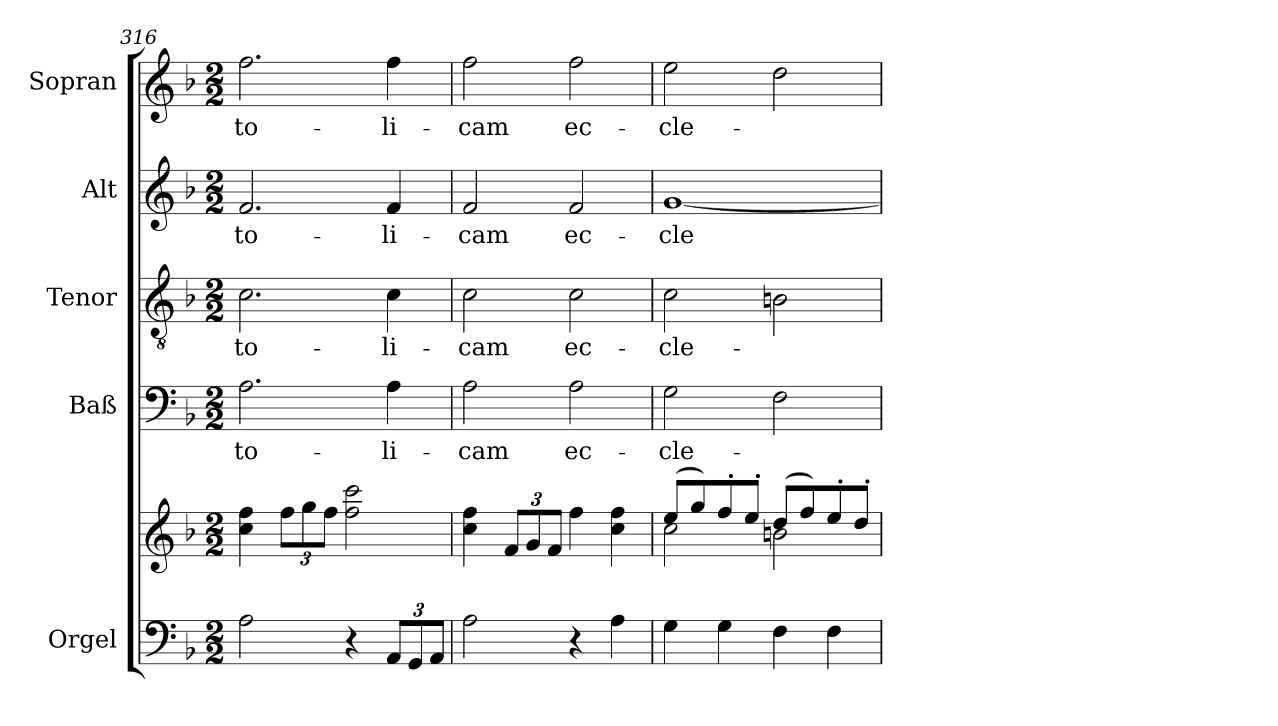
**kern	**kern	**kern	**text	**kern	**text	**kern	**text	**kern	**text
*part5	*part5	*part4	*part4	*part3	*part3	*part2	*part2	*part1	*part1
*staff6	*staff5	*staff4	*staff4	*staff3	*staff3	*staff2	*staff2	*staff1	*staff1
*I"Orgel	*	*I"Baß	*	*I"Tenor	*	*I"Alt	*	*I"Sopran	*
*I'Org.	*	*	*	*	*	*	*	*	*
*clefF4	*clefG2	*clefF4	*	*clefGv2	*	*clefG2	*	*clefG2	*
*k[b-]	*k[b-]	*k[b-]	*	*k[b-]	*	*k[b-]	*	*k[b-]	*
*F:	*F:	*F:	*	*F:	*	*F:	*	*F:	*
*M2/2	*M2/2	*M2/2	*	*M2/2	*	*M2/2	*	*M2/2	*
=316	=316	=316	=316	=316	=316	=316	=316	=316	=316
!	!	!	!LO:LY:b	!	!LO:LY:b	!	!LO:LY:b	!	!LO:LY:b
2A\	4cc\ 4ff\	2.A\	-to-	2.c\	-to-	2.f/	-to-	2.ff\	-to-
*	*Xbrackettup	*	*	*	*	*	*	*	*
.	12ff\L	.	.	.	.	.	.	.	.
.	12gg\	.	.	.	.	.	.	.	.
.	12ff\J	.	.	.	.	.	.	.	.
4r	2ff\ 2ccc\	.	.	.	.	.	.	.	.
!	!	!	!LO:LY:b	!	!LO:LY:b	!	!LO:LY:b	!	!LO:LY:b
12AA/L	.	4A\	-li-	4c\	-li-	4f/	-li-	4ff\	-li-
12GG/	.	.	.	.	.	.	.	.	.
12AA/J	.	.	.	.	.	.	.	.	.
=317	=317	=317	=317	=317	=317	=317	=317	=317	=317
!	!	!	!LO:LY:b	!	!LO:LY:b	!	!LO:LY:b	!	!LO:LY:b
2A\	4cc\ 4ff\	2A\	-cam	2c\	-cam	2f/	-cam	2ff\	-cam
.	12f/L	.	.	.	.	.	.	.	.
.	12g/	.	.	.	.	.	.	.	.
.	12f/J	.	.	.	.	.	.	.	.
!	!	!	!LO:LY:b	!	!LO:LY:b	!	!LO:LY:b	!	!LO:LY:b
4r	4ff\	2A\	ec-	2c\	ec-	2f/	ec-	2ff\	ec-
4A\	4cc\ 4ff\	.	.	.	.	.	.	.	.
=318	=318	=318	=318	=318	=318	=318	=318	=318	=318
*	*^	*	*	*	*	*	*	*	*
!	!	!	!	!LO:LY:b	!	!LO:LY:b	!	!LO:LY:b	!	!LO:LY:b
4G\	(>8ee/L	2cc\	2G\	-cle-	2c\	-cle-	[1g	-cle-	2ee\	-cle-
.	8gg/)	.	.	.	.	.	.	.	.	.
4G\	8ff'</	.	.	.	.	.	.	.	.	.
.	8ee'</J	.	.	.	.	.	.	.	.	.
4F\	(>8dd/L	2bn\	2F\	.	2Bn\	.	.	.	2dd\	.
.	8ff/)	.	.	.	.	.	.	.	.	.
4F\	8ee'</	.	.	.	.	.	.	.	.	.
.	8dd'</J	.	.	.	.	.	.	.	.	.
*	*v	*v	*	*	*	*	*	*	*	*
=	=	=	=	=	=	=	=	=	=
*-	*-	*-	*-	*-	*-	*-	*-	*-	*-
